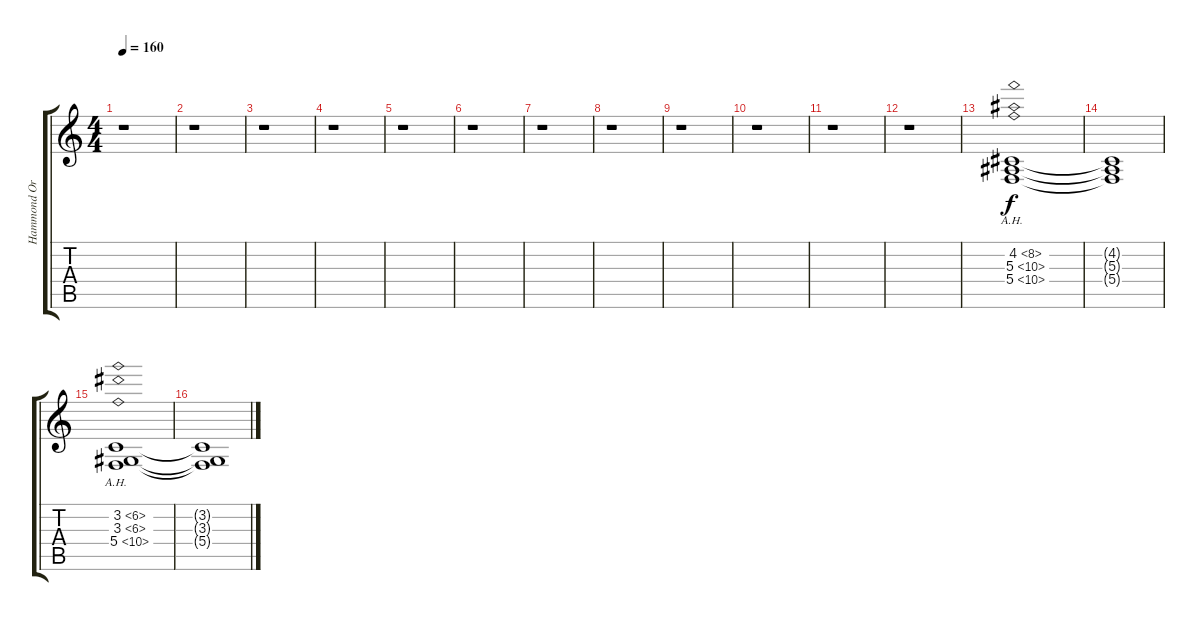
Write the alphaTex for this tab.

\track ("Hammond Organ" "Hammond Or") {instrument drawbarorgan}
\staff {score tabs}
\tuning (D4 A3 F3 C3 G2 D2) {hide}
\ts (4 4)
\tempo 160
\clef g2
\ks c
r.1{dy f} |
r.1 |
r.1 |
r.1 |
r.1 |
r.1 |
r.1 |
r.1 |
r.1 |
r.1 |
r.1 |
r.1 |
(4.2{ah 4} 5.3{ah 5} 5.4{ah 5}).1 |
(4.2{t} 5.3{t} 5.4{t}).1 |
(3.2{ah 3} 3.3{ah 3} 5.4{ah 5}).1 |
(3.2{t} 3.3{t} 5.4{t}).1
